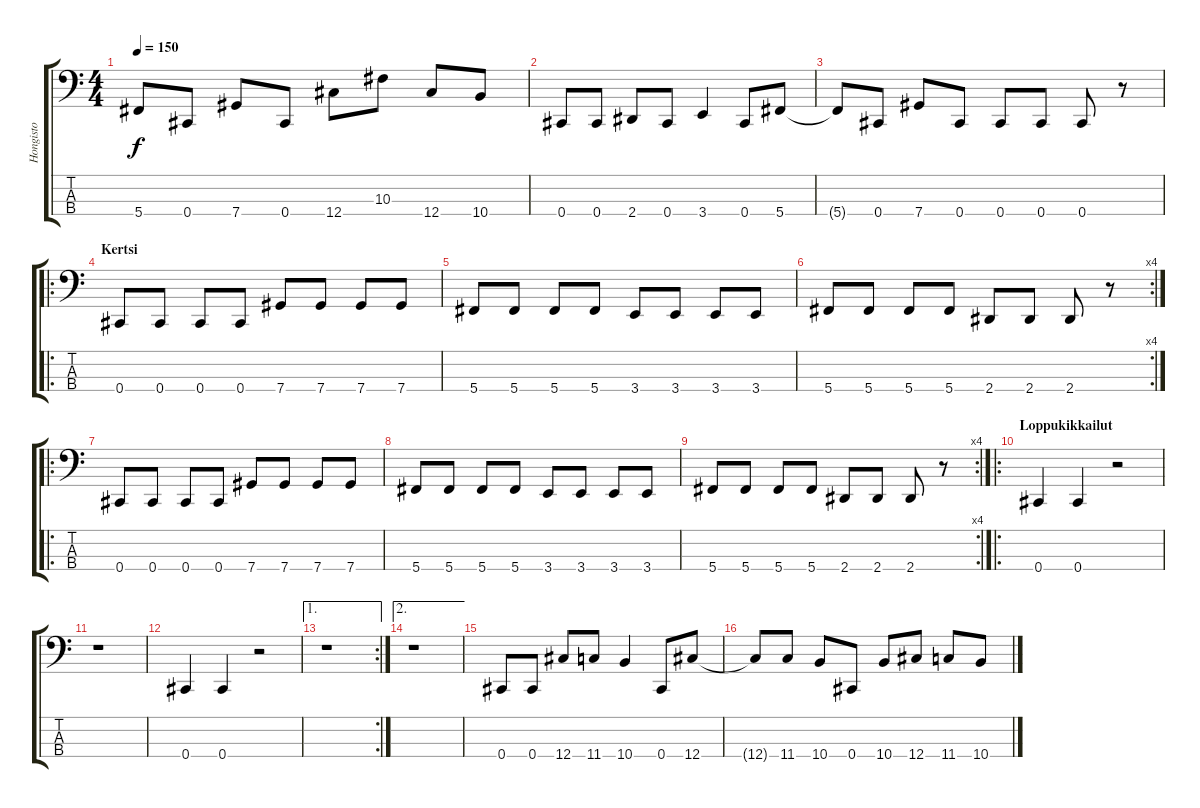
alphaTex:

\track ("Hongisto" "Hongisto") {instrument electricbassfinger}
\staff {score tabs}
\tuning (Gb2 Db2 Ab1 Db1) {hide}
\ts (4 4)
\tempo 150
\clef f4
\ks c
5.4{t}.8{dy f} 0.4.8 7.4.8 0.4.8 12.4.8 10.3.8 12.4.8 10.4.8 |
0.4.8 0.4.8 2.4.8 0.4.8 3.4.4 0.4.8 5.4.8 |
5.4{t}.8 0.4.8 7.4.8 0.4.8 0.4.8 0.4.8 0.4.8 r.8 |
\ro
\section ("" "Kertsi")
0.4.8{volume 16} 0.4.8 0.4.8 0.4.8 7.4.8 7.4.8 7.4.8 7.4.8 |
5.4.8 5.4.8 5.4.8 5.4.8 3.4.8 3.4.8 3.4.8 3.4.8 |
\rc 4
5.4.8 5.4.8 5.4.8 5.4.8 2.4.8 2.4.8 2.4.8 r.8 |
\ro
0.4.8 0.4.8 0.4.8 0.4.8 7.4.8 7.4.8 7.4.8 7.4.8 |
5.4.8 5.4.8 5.4.8 5.4.8 3.4.8 3.4.8 3.4.8 3.4.8 |
\rc 4
5.4.8 5.4.8 5.4.8 5.4.8 2.4.8 2.4.8 2.4.8 r.8 |
\ro
\section ("" "Loppukikkailut")
0.4.4{instrument electricbasspick} 0.4.4 r.2 |
r.1 |
0.4.4 0.4.4 r.2 |
\ae 1
\rc 2
r.1 |
\ae 2
r.1 |
0.4.8{volume 14 instrument electricbassfinger} 0.4.8 12.4.8 11.4.8 10.4.4 0.4.8 12.4.8 |
12.4{t}.8 11.4.8 10.4.8 0.4.8 10.4.8 12.4.8 11.4.8 10.4.8
